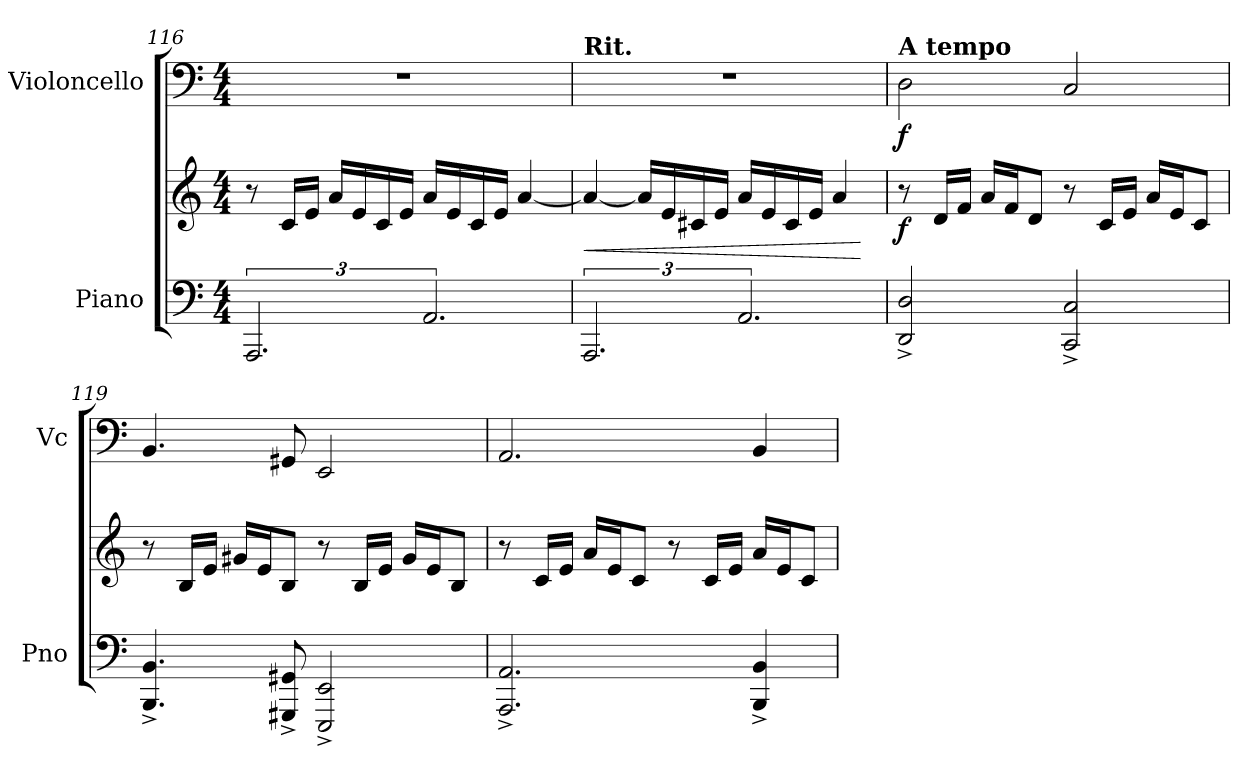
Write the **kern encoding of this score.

**kern	**kern	**dynam	**kern	**dynam
*part2	*part2	*part2	*part1	*part1
*staff3	*staff2	*staff2/3	*staff1	*staff1
*I"Piano	*	*	*I"Violoncello	*
*I'Pno	*	*	*I'Vc	*
*clefF4	*clefG2	*	*clefF4	*
*k[]	*k[]	*	*k[]	*
*M4/4	*M4/4	*	*M4/4	*
=116	=116	=116	=116	=116
3.AAA	8r	.	1r	.
.	16c/LL	.	.	.
.	16e/JJ	.	.	.
.	16a/LL	.	.	.
.	16e/	.	.	.
.	16c/	.	.	.
.	16e/JJ	.	.	.
3.AA	16a/LL	.	.	.
.	16e/	.	.	.
.	16c/	.	.	.
.	16e/JJ	.	.	.
.	[4a/	.	.	.
=117	=117	=117	=117	=117
!	!	!	!LO:TX:a:B:t=Rit.	!
!	!	!LO:HP:b	!	!
3.AAA	4a/_	<	1r	.
.	16a/LL]	.	.	.
.	16e/	.	.	.
.	16c#X/	.	.	.
.	16e/JJ	.	.	.
3.AA	16a/LL	.	.	.
.	16e/	.	.	.
.	16c#/	.	.	.
.	16e/JJ	.	.	.
.	4a/	.	.	.
.	.	[	.	.
=118	=118	=118	=118	=118
!	!	!	!LO:TX:a:B:t=A tempo	!
!	!	!LO:DY:b	!	!LO:DY:b
2DD/^ 2D/^	8r	f	2D\	f
.	16d/LL	.	.	.
.	16f/JJ	.	.	.
.	16a/LL	.	.	.
.	16f/J	.	.	.
.	8d/J	.	.	.
2CC/^ 2C/^	8r	.	2C/	.
.	16c/LL	.	.	.
.	16e/JJ	.	.	.
.	16a/LL	.	.	.
.	16e/J	.	.	.
.	8c/J	.	.	.
!!LO:LB:g=z
=119	=119	=119	=119	=119
4.BBB/^ 4.BB/^	8r	.	4.BB/	.
.	16B/LL	.	.	.
.	16e/JJ	.	.	.
.	16g#X/LL	.	.	.
.	16e/J	.	.	.
8GGG#X/^ 8GG#X/^	8B/J	.	8GG#X/	.
2EEE/^ 2EE/^	8r	.	2EE/	.
.	16B/LL	.	.	.
.	16e/JJ	.	.	.
.	16g#/LL	.	.	.
.	16e/J	.	.	.
.	8B/J	.	.	.
=120	=120	=120	=120	=120
2.AAA/^ 2.AA/^	8r	.	2.AA/	.
.	16c/LL	.	.	.
.	16e/JJ	.	.	.
.	16a/LL	.	.	.
.	16e/J	.	.	.
.	8c/J	.	.	.
.	8r	.	.	.
.	16c/LL	.	.	.
.	16e/JJ	.	.	.
4BBB/^ 4BB/^	16a/LL	.	4BB/	.
.	16e/J	.	.	.
.	8c/J	.	.	.
=	=	=	=	=
*-	*-	*-	*-	*-
